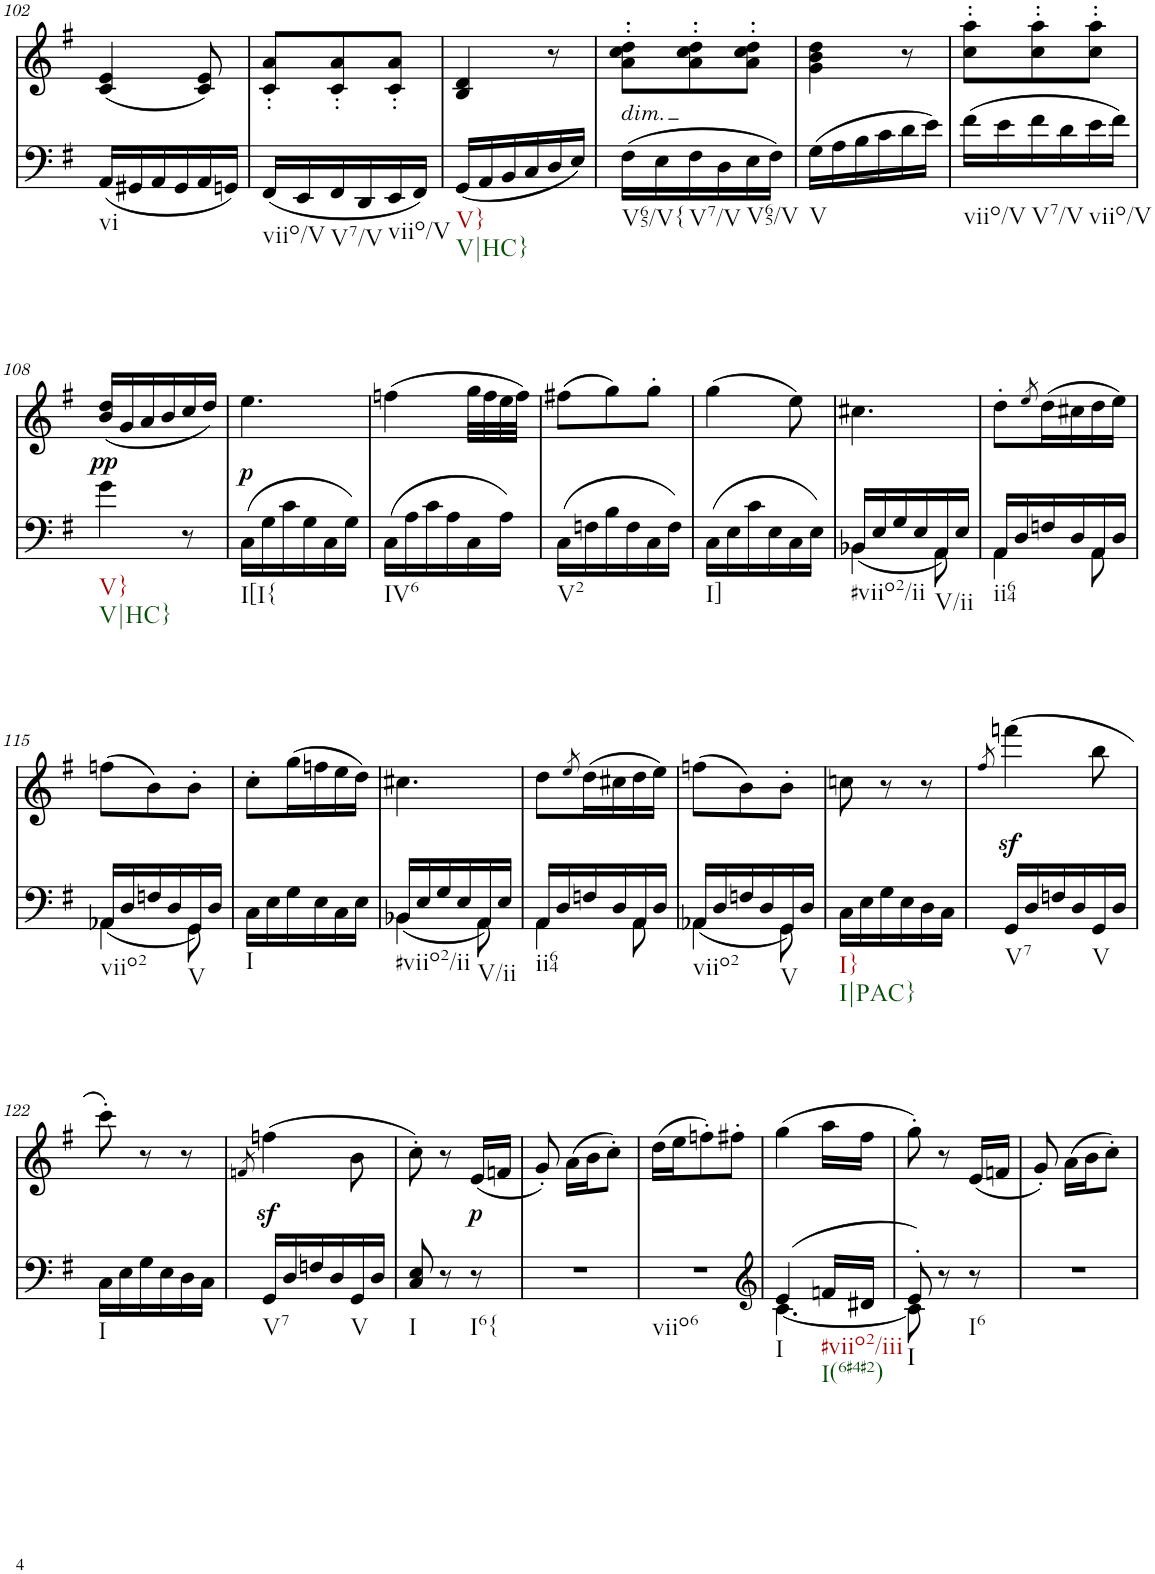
**kern	**kern	**text	**dynam
*part2	*part1	*part1	*part1
*staff2	*staff1	*staff1	*staff1
*I"piano	*I"piano	*	*
*I'Pno	*I'Pno	*	*
!!LO:PB:g=z
*clefF4	*clefG2	*	*
*k[f#]	*k[f#]	*	*
*G:	*G:	*	*
*M3/8	*M3/8	*	*
=102	=102	=102	=102
!LO:TX:b:t=vi	!	!	!
(16AA/LL	(4c/ 4e/	.	.
16GG#X/	.	.	.
16AA/	.	.	.
16GG#/	.	.	.
16AA/	8c/ 8e/)	.	.
16GGn/JJ)	.	.	.
=103	=103	=103	=103
!LO:TX:b:t=viio/V	!	!	!
(16FF#/LL	8c/' 8a/'L	.	.
16EE/	.	.	.
!LO:TX:b:t=V7/V	!	!	!
16FF#/	8c/' 8a/'	.	.
16DD/	.	.	.
!LO:TX:b:t=viio/V	!	!	!
16EE/	8c/' 8a/'J	.	.
16FF#/JJ)	.	.	.
=104	=104	=104	=104
!LO:TX:b:t=V}	!	!	!
!LO:TX:b:t=V|HC}	!	!	!
(16GG/LL	4B/ 4d/	.	.
16AA/	.	.	.
16BB/	.	.	.
16C/	.	.	.
16D/	8r	.	.
16E/JJ)	.	.	.
=105	=105	=105	=105
!	!LO:TX:b:i:t=dim.	!	!
!LO:TX:b:t=V65/V{	!	!	!
!	!	!LO:LY:b	!
(16F#\LL	8a\' 8cc\' 8dd\'L	>	.
16E\	.	.	.
!LO:TX:b:t=V7/V	!	!	!
16F#\	8a\' 8cc\' 8dd\'	.	.
16D\	.	.	.
!LO:TX:b:t=V65/V	!	!	!
16E\	8a\' 8cc\' 8dd\'J	.	.
16F#\JJ)	.	.	.
=106	=106	=106	=106
!LO:TX:b:t=V	!	!	!
(16G\LL	4g\ 4b\ 4dd\	.	.
16A\	.	.	.
16B\	.	.	.
16c\	.	.	.
16d\	8r	.	.
16e\JJ)	.	.	.
=107	=107	=107	=107
!LO:TX:b:t=viio/V	!	!	!
(16f#\LL	8cc\' 8aa\'L	.	.
16e\	.	.	.
!LO:TX:b:t=V7/V	!	!	!
16f#\	8cc\' 8aa\'	.	.
16d\	.	.	.
!LO:TX:b:t=viio/V	!	!	!
16e\	8cc\' 8aa\'J	.	.
16f#\JJ)	.	.	.
!!LO:LB:g=z
=108	=108	=108	=108
!LO:TX:b:t=V}	!	!	!
!LO:TX:b:t=V|HC}	!	!	!
!	!	!LO:LY:b	!
4g\	(16b/ 16dd/LL	pp	.
!	!	!	!LO:DY:b
.	16g/	.	pp
.	16a/	.	.
.	16b/	.	.
8r	16cc/	.	.
.	16dd/JJ)	.	.
=109	=109	=109	=109
!LO:TX:b:t=I[I{	!	!	!
!	!	!LO:LY:b	!LO:DY:b
(16C\LL	4.ee\	p	p
16G\	.	.	.
16c\	.	.	.
16G\	.	.	.
16C\	.	.	.
16G\JJ)	.	.	.
=110	=110	=110	=110
!LO:TX:b:t=IV6	!	!	!
(16C\LL	(4ffn\	.	.
16A\	.	.	.
16c\	.	.	.
16A\	.	.	.
16C\	32gg\LLL	.	.
.	32ff\	.	.
16A\JJ)	32ee\	.	.
.	32ff\JJJ)	.	.
=111	=111	=111	=111
!LO:TX:b:t=V2	!	!	!
(16C\LL	(8ff#X\L	.	.
16Fn\	.	.	.
16B\	8gg\)	.	.
16F\	.	.	.
16C\	8gg'\J	.	.
16F\JJ)	.	.	.
=112	=112	=112	=112
!LO:TX:b:t=I]	!	!	!
(16C\LL	(4gg\	.	.
16E\	.	.	.
16c\	.	.	.
16E\	.	.	.
16C\	8ee\)	.	.
16E\JJ)	.	.	.
=113	=113	=113	=113
*^	*	*	*
!LO:TX:b:t=#viio2/ii	!	!	!	!
(<16BB-X/LL	4BB-\	4.cc#X\	.	.
16E/	.	.	.	.
16G/	.	.	.	.
16E/	.	.	.	.
!LO:TX:b:t=V/ii	!	!	!	!
16AA/)	8AA\	.	.	.
16E/JJ	.	.	.	.
=114	=114	=114	=114	=114
!LO:TX:b:t=ii64	!	!	!	!
16AA/LL	4AA\	8dd'\L	.	.
16D/	.	.	.	.
.	.	8qee/	.	.
16Fn/	.	(16dd\L	.	.
16D/	.	16cc#X\	.	.
16AA/	8AA\	16dd\	.	.
16D/JJ	.	16ee\JJ)	.	.
!!LO:LB:g=z
=115	=115	=115	=115	=115
!LO:TX:b:t=viio2	!	!	!	!
(<16AA-X/LL	4AA-\	(8ffn\L	.	.
16D/	.	.	.	.
16Fn/	.	8b\)	.	.
16D/	.	.	.	.
!LO:TX:b:t=V	!	!	!	!
16GG/)	8GG\	8b'\J	.	.
16D/JJ	.	.	.	.
*v	*v	*	*	*
=116	=116	=116	=116
!LO:TX:b:t=I	!	!	!
16C\LL	8cc'\L	.	.
16E\	.	.	.
16G\	(16gg\L	.	.
16E\	16ffn\	.	.
16C\	16ee\	.	.
16E\JJ	16dd\JJ)	.	.
=117	=117	=117	=117
*^	*	*	*
!LO:TX:b:t=#viio2/ii	!	!	!	!
(<16BB-X/LL	4BB-\	4.cc#X\	.	.
16E/	.	.	.	.
16G/	.	.	.	.
16E/	.	.	.	.
!LO:TX:b:t=V/ii	!	!	!	!
16AA/)	8AA\	.	.	.
16E/JJ	.	.	.	.
=118	=118	=118	=118	=118
!LO:TX:b:t=ii64	!	!	!	!
16AA/LL	4AA\	8dd\L	.	.
16D/	.	.	.	.
.	.	8qee/	.	.
16Fn/	.	(16dd\L	.	.
16D/	.	16cc#X\	.	.
16AA/	8AA\	16dd\	.	.
16D/JJ	.	16ee\JJ)	.	.
=119	=119	=119	=119	=119
!LO:TX:b:t=viio2	!	!	!	!
(<16AA-X/LL	4AA-\	(8ffn\L	.	.
16D/	.	.	.	.
16Fn/	.	8b\)	.	.
16D/	.	.	.	.
!LO:TX:b:t=V	!	!	!	!
16GG/)	8GG\	8b'\J	.	.
16D/JJ	.	.	.	.
*v	*v	*	*	*
=120	=120	=120	=120
!LO:TX:b:t=I}	!	!	!
!LO:TX:b:t=I|PAC}	!	!	!
16C\LL	8ccn\	.	.
16E\	.	.	.
16G\	8r	.	.
16E\	.	.	.
16D\	8r	.	.
16C\JJ	.	.	.
=121	=121	=121	=121
.	8qff#/	.	.
!LO:TX:b:t=V7	!	!	!
16GG/LL	(4fffnz<\	.	.
16D/	.	.	.
16Fn/	.	.	.
16D/	.	.	.
!LO:TX:b:t=V	!	!	!
16GG/	8bb\	.	.
16D/JJ	.	.	.
!!LO:LB:g=z
=122	=122	=122	=122
!LO:TX:b:t=I	!	!	!
16C\LL	8ccc'\)	.	.
16E\	.	.	.
16G\	8r	.	.
16E\	.	.	.
16D\	8r	.	.
16C\JJ	.	.	.
=123	=123	=123	=123
.	8qfn/	.	.
!LO:TX:b:t=V7	!	!	!
16GG/LL	(4ffnz<\	.	.
16D/	.	.	.
16Fn/	.	.	.
16D/	.	.	.
!LO:TX:b:t=V	!	!	!
16GG/	8b\	.	.
16D/JJ	.	.	.
=124	=124	=124	=124
!LO:TX:b:t=I	!	!	!
8C/ 8E/	8cc'\)	.	.
8r	8r	.	.
!LO:TX:b:t=I6{	!	!	!
!	!	!LO:LY:b	!LO:DY:b
8r	(16e/LL	p	p
.	16fn/JJ	.	.
=125	=125	=125	=125
4.r	8g'/)	.	.
.	(16a\LL	.	.
.	16b\J	.	.
.	8cc'\J)	.	.
=126	=126	=126	=126
!LO:TX:b:t=viio6	!	!	!
4.r	(16dd\LL	.	.
.	16ee\J	.	.
.	8ffn'\)	.	.
.	8ff#X'\J	.	.
=127	=127	=127	=127
*clefG2	*	*	*
*^	*	*	*
!LO:TX:b:t=I	!	!	!	!
(4e/	[4.c\	(4gg\	.	.
!LO:TX:b:t=#viio2/iii	!	!	!	!
!LO:TX:b:t=I(6#4#2)	!	!	!	!
16fn/LL	.	16aa\LL	.	.
16d#X/JJ	.	16ff#\JJ	.	.
=128	=128	=128	=128	=128
!LO:TX:b:t=I	!	!	!	!
8e'/)	8c\]	8gg'\)	.	.
8r	4ryy	8r	.	.
!LO:TX:b:t=I6	!	!	!	!
8r	.	(16e/LL	.	.
.	.	16fn/JJ	.	.
*v	*v	*	*	*
=129	=129	=129	=129
4.r	8g'/)	.	.
.	(16a\LL	.	.
.	16b\J	.	.
.	8cc'\J)	.	.
=	=	=	=
*-	*-	*-	*-
